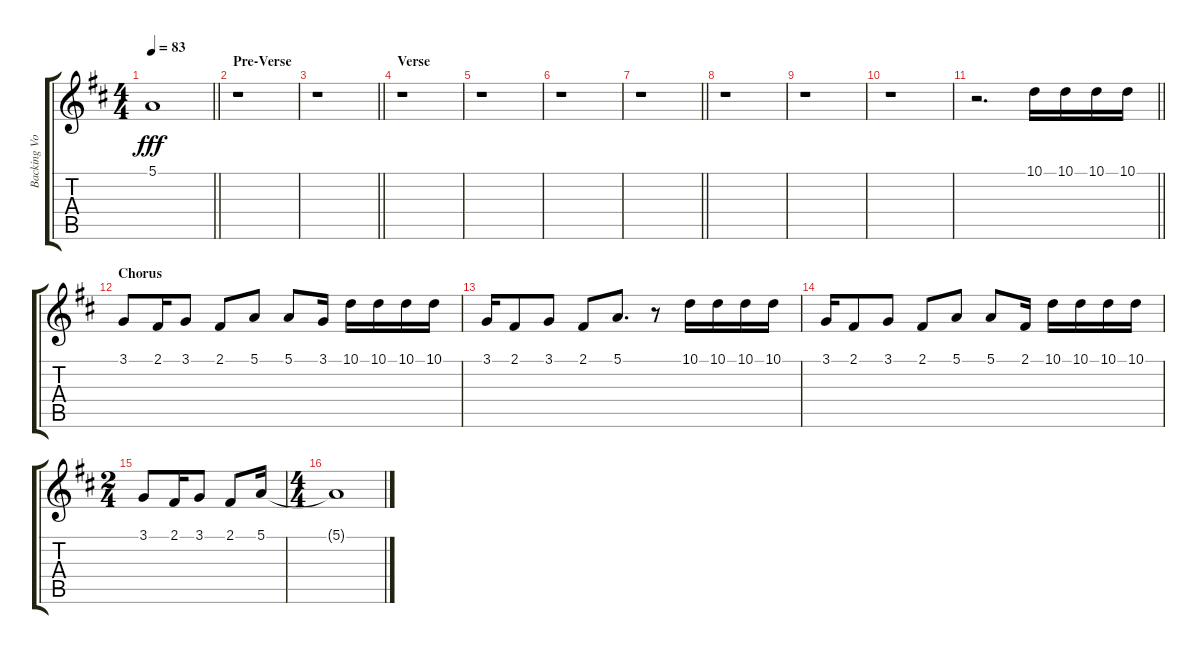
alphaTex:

\track ("Backing Vocals" "Backing Vo") {instrument sopranosax}
\staff {score tabs}
\tuning (E4 B3 G3 D3 A2 E2) {hide}
\ts (4 4)
\tempo 83
\clef g2
\barLineRight lightlight
\ks d
5.1{t}.1{dy fff} |
\section ("" "Pre-Verse")
r.1 |
\barLineRight lightlight
r.1 |
\section ("" "Verse")
r.1 |
r.1 |
r.1 |
\barLineRight lightlight
r.1 |
r.1 |
r.1 |
r.1 |
\barLineRight lightlight
r.2{d} 10.1.16 10.1.16 10.1.16 10.1.16 |
\section ("" "Chorus")
3.1.8 2.1.16 3.1.8 2.1.8 5.1.8 5.1.8 3.1.16 10.1.16 10.1.16 10.1.16 10.1.16 |
3.1.16 2.1.8 3.1.8 2.1.8 5.1.8{d} r.8 10.1.16 10.1.16 10.1.16 10.1.16 |
3.1.16 2.1.8 3.1.8 2.1.8 5.1.8 5.1.8 2.1.16 10.1.16 10.1.16 10.1.16 10.1.16 |
\ts (2 4)
3.1.8 2.1.16 3.1.8 2.1.8 5.1.16 |
\ts (4 4)
5.1{t}.1
